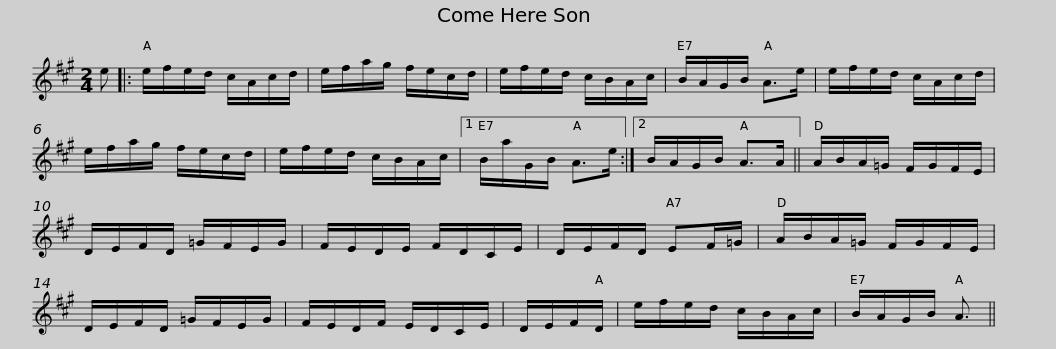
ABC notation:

X:1
L:1/8
M:2/4
I:linebreak $
K:A
V:1 treble
V:1
 e |: e/f/e/d/ c/A/c/d/ | e/f/a/g/ f/e/c/d/ | e/f/e/d/ c/B/A/c/ | B/A/G/B/ A>e | %5
 e/f/e/d/ c/A/c/d/ |$ e/f/a/g/ f/e/c/d/ | e/f/e/d/ c/B/A/c/ |1 B/a/G/B/ A>e :|2 B/A/G/B/ A>A || %10
 A/B/A/=G/ F/G/F/E/ | D/E/F/D/ =G/F/E/G/ |$ F/E/D/E/ F/D/C/E/ | D/E/F/D/ EF/=G/ | A/B/A/=G/ F/G/F/E/ | %15
 D/E/F/D/ =G/F/E/G/ | F/E/D/F/ E/D/C/E/ | D/E/F/D/ |$ e/f/e/d/ c/B/A/c/ | B/A/G/B/ A3/2 || %20
